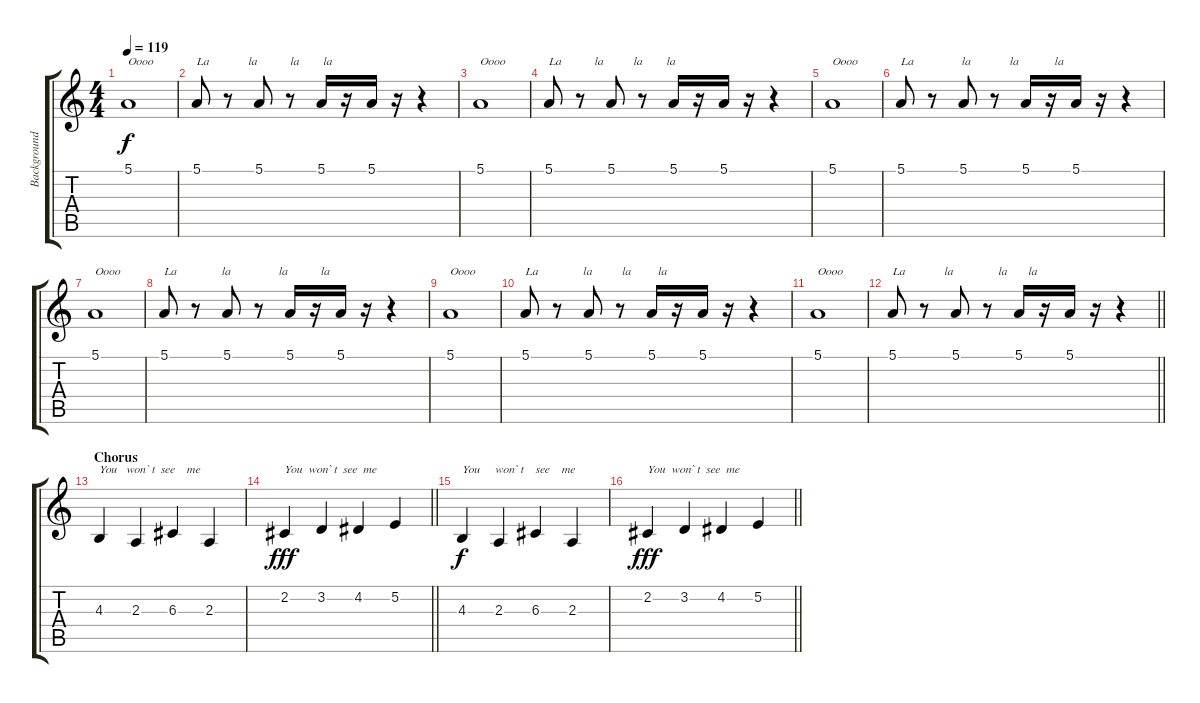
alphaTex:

\track ("Background Vocal (John Lennon)" "Background") {instrument altosax}
\staff {score tabs}
\tuning (E4 B3 G3 D3 A2 E2) {hide}
\ts (4 4)
\tempo 119
\clef g2
\ks c
5.1.1{txt "Oooo" dy f} |
5.1.8{txt "La             la           la        la"} r.8 5.1.8 r.8 5.1.16 r.16 5.1.16 r.16 r.4 |
5.1.1{txt "Oooo"} |
5.1.8{txt "La           la          la        la"} r.8 5.1.8 r.8 5.1.16 r.16 5.1.16 r.16 r.4 |
5.1.1{txt "Oooo"} |
5.1.8{txt "La                la             la            la"} r.8 5.1.8 r.8 5.1.16 r.16 5.1.16 r.16 r.4 |
5.1.1{txt "Oooo"} |
5.1.8{txt "La               la                la           la"} r.8 5.1.8 r.8 5.1.16 r.16 5.1.16 r.16 r.4 |
5.1.1{txt "Oooo"} |
5.1.8{txt "La               la          la         la"} r.8 5.1.8 r.8 5.1.16 r.16 5.1.16 r.16 r.4 |
5.1.1{txt "Oooo"} |
\barLineRight lightlight
5.1.8{txt "La             la               la       la"} r.8 5.1.8 r.8 5.1.16 r.16 5.1.16 r.16 r.4 |
\section ("" "Chorus")
4.3.4{txt "You   won` t  see    me"} 2.3.4 6.3.4 2.3.4 |
\barLineRight lightlight
2.2.4{txt "You  won` t  see  me" dy fff} 3.2.4 4.2.4 5.2.4 |
4.3.4{txt "You     won` t    see    me" dy f} 2.3.4 6.3.4 2.3.4 |
\barLineRight lightlight
2.2.4{txt "You  won` t  see  me" dy fff} 3.2.4 4.2.4 5.2.4
